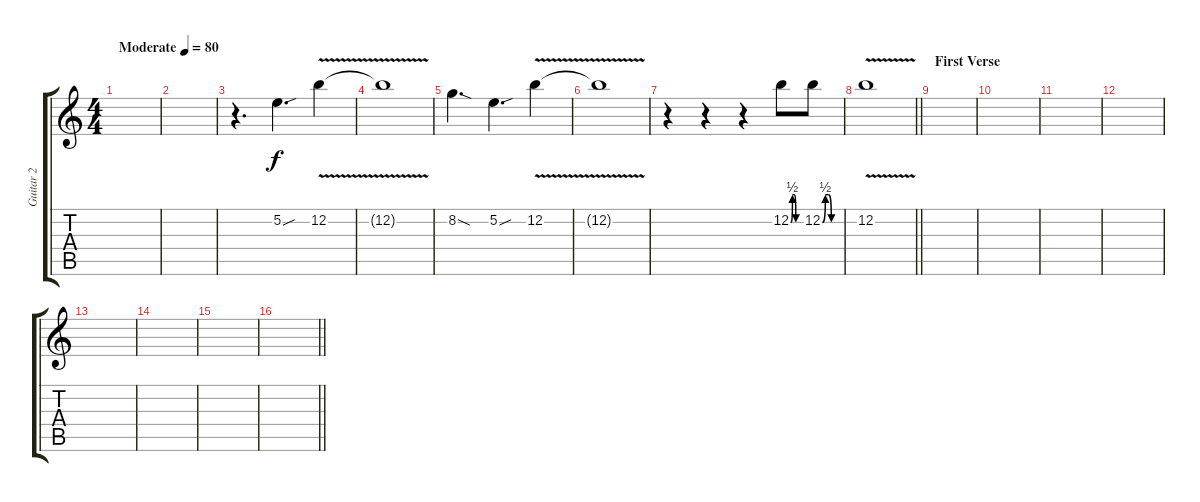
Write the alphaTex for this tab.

\track ("Guitar 2" "Guitar 2") {instrument electricguitarjazz}
\staff {score tabs}
\tuning (E4 B3 G3 D3 A2 E2) {hide}
\ts (4 4)
\tempo (80 "Moderate")
\clef g2
\ks c
|
|
r.4{d} 5.2{sou}.4{d} 12.2{v}.4 |
12.2{t}.1 |
8.2{sod}.4{d} 5.2{sou}.4{d} 12.2{v}.4 |
12.2{t}.1 |
r.4 r.4 r.4 12.2{be (custom 0 0 10 2 20 2 30 0 60 0)}.8 12.2{be (custom 0 0 10 2 20 2 30 0 60 0)}.8 |
\barLineRight lightlight
12.2{v}.1 |
\section ("" "First Verse")
|
|
|
|
|
|
|
\barLineRight lightlight
